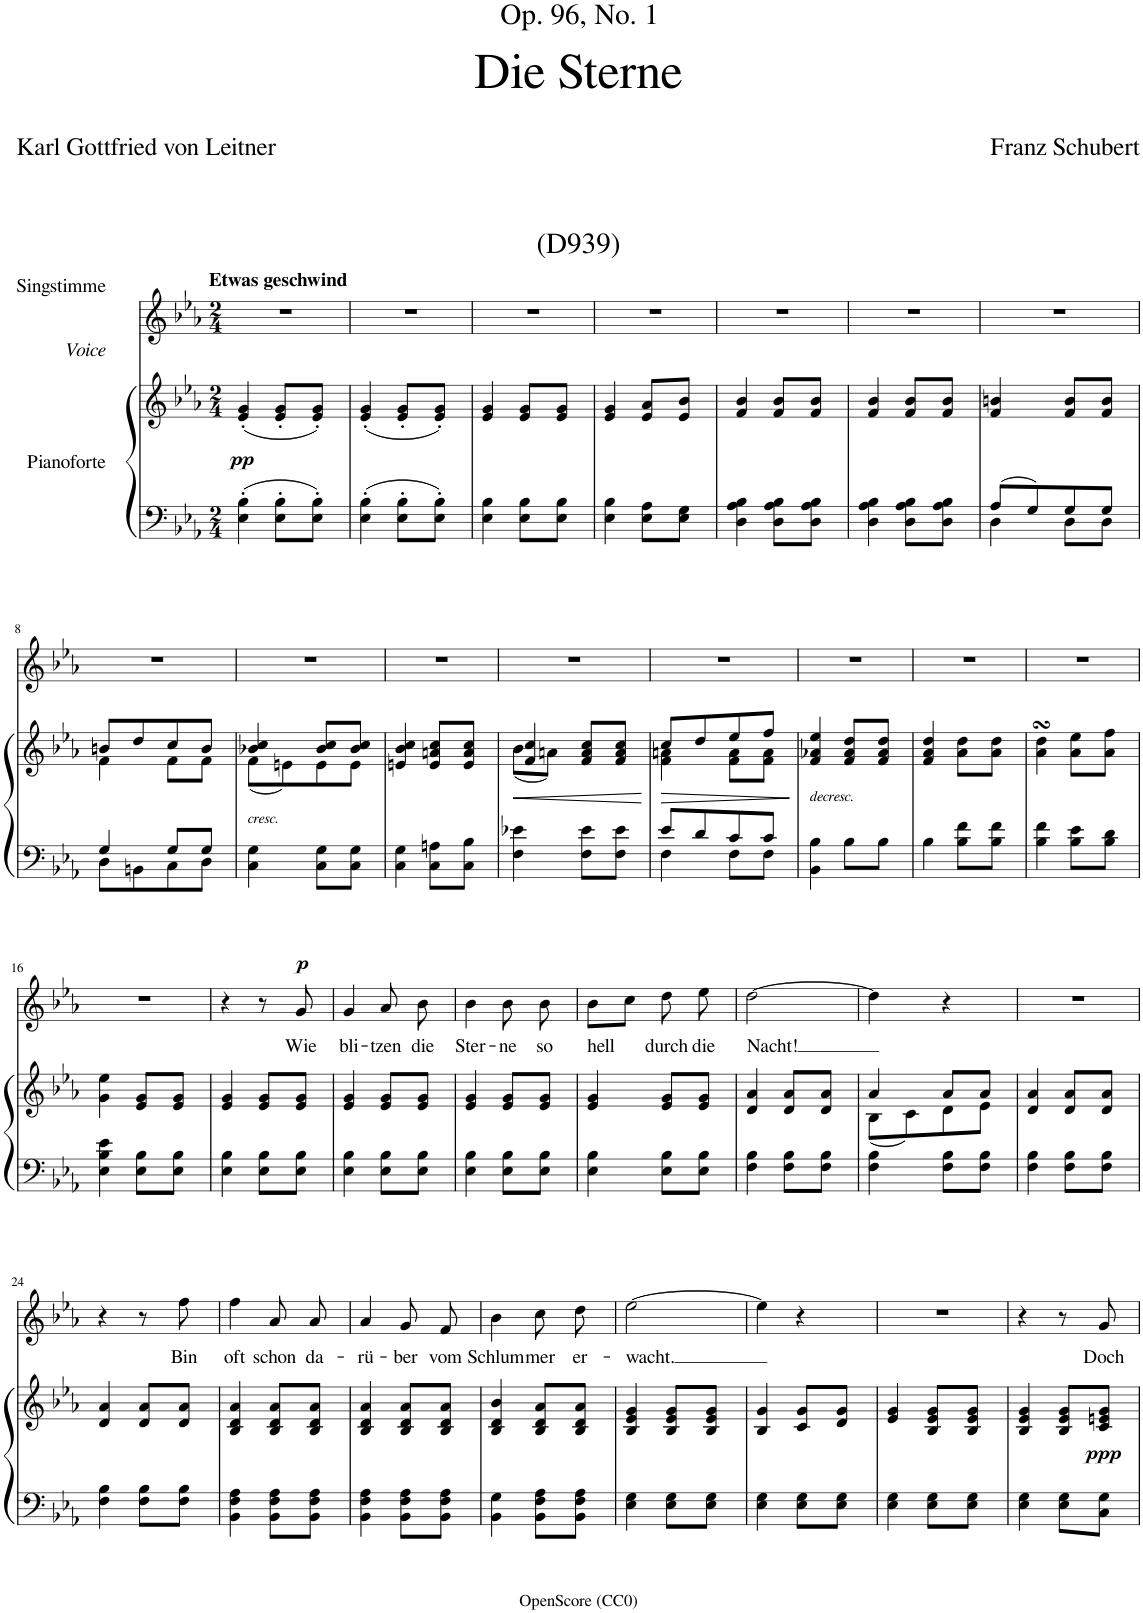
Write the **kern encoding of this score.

**kern	**kern	**dynam	**kern	**text	**dynam
*part2	*part2	*part2	*part1	*part1	*part1
*staff3	*staff2	*staff2/3	*staff1	*staff1	*staff1
*I"Pianoforte	*	*	*I"Singstimme                       Voice	*	*
*I'Pno	*	*	*	*	*
*clefF4	*clefG2	*	*clefG2	*	*
*k[b-e-a-]	*k[b-e-a-]	*	*k[b-e-a-]	*	*
*M2/4	*M2/4	*	*M2/4	*	*
=1	=1	=1	=1	=1	=1
!	!	!	!LO:TX:a:B:t=Etwas geschwind	!	!
!	!	!LO:DY:b	!	!	!
4E-\' 4B-\'	(4e-/' 4g/'	pp	2r	.	.
8E-\' 8B-\'L	8e-/' 8g/'L	.	.	.	.
8E-\' 8B-\'J	8e-/' 8g/'J)	.	.	.	.
=2	=2	=2	=2	=2	=2
4E-\' 4B-\'	(4e-/' 4g/'	.	2r	.	.
8E-\' 8B-\'L	8e-/' 8g/'L	.	.	.	.
8E-\' 8B-\'J	8e-/' 8g/'J)	.	.	.	.
=3	=3	=3	=3	=3	=3
4E-\ 4B-\	4e-/ 4g/	.	2r	.	.
8E-\ 8B-\L	8e-/ 8g/L	.	.	.	.
8E-\ 8B-\J	8e-/ 8g/J	.	.	.	.
=4	=4	=4	=4	=4	=4
4E-\ 4B-\	4e-/ 4g/	.	2r	.	.
8E-\ 8A-\L	8e-/ 8a-/L	.	.	.	.
8E-\ 8G\J	8e-/ 8b-/J	.	.	.	.
=5	=5	=5	=5	=5	=5
4D\ 4A-\ 4B-\	4f/ 4b-/	.	2r	.	.
8D\ 8A-\ 8B-\L	8f/ 8b-/L	.	.	.	.
8D\ 8A-\ 8B-\J	8f/ 8b-/J	.	.	.	.
=6	=6	=6	=6	=6	=6
4D\ 4A-\ 4B-\	4f/ 4b-/	.	2r	.	.
8D\ 8A-\ 8B-\L	8f/ 8b-/L	.	.	.	.
8D\ 8A-\ 8B-\J	8f/ 8b-/J	.	.	.	.
=7	=7	=7	=7	=7	=7
*^	*	*	*	*	*
8A-/L	4D\	4f/ 4bn/	.	2r	.	.
8G/	.	.	.	.	.	.
8G/	8D\L	8f/ 8b/L	.	.	.	.
8G/J	8D\J	8f/ 8b/J	.	.	.	.
!!LO:LB:g=z
=8	=8	=8	=8	=8	=8	=8
*	*	*^	*	*	*	*
4G/	8D\L	8bn/L	4f\	.	2r	.	.
.	8BBn\	8dd/	.	.	.	.	.
8G/L	8C\	8cc/	8f\L	.	.	.	.
8G/J	8D\J	8b/J	8f\J	.	.	.	.
=9	=9	=9	=9	=9	=9	=9	=9
!	!	!LO:TX:b:i:t=cresc.	!	!	!	!	!
*v	*v	*	*	*	*	*	*
4C\ 4G\	4b-X/ 4cc/	(8f\L	.	2r	.	.
.	.	8en\)	.	.	.	.
8C\ 8G\L	8b-/ 8cc/L	8e\	.	.	.	.
8C\ 8G\J	8b-/ 8cc/J	8e\J	.	.	.	.
*	*v	*v	*	*	*	*
=10	=10	=10	=10	=10	=10
4C\ 4G\	4en/ 4b-/ 4cc/	.	2r	.	.
8C\ 8An\L	8e/ 8an/ 8cc/L	.	.	.	.
8C\ 8B-\J	8e/ 8a/ 8cc/J	.	.	.	.
=11	=11	=11	=11	=11	=11
!	!	!LO:HP:b	!	!	!
*	*^	*	*	*	*
4F\ 4e-X\	4f/ 4cc/	(8b-\L	<	2r	.	.
.	.	8an\J)	.	.	.	.
8F\ 8e-\L	8f/ 8a/ 8cc/L	4ryy	.	.	.	.
8F\ 8e-\J	8f/ 8a/ 8cc/J	.	.	.	.	.
*	*v	*v	*	*	*	*
.	.	[	.	.	.
=12	=12	=12	=12	=12	=12
*^	*	*	*	*	*
!	!	!	!LO:HP:b	!	!	!
*	*	*^	*	*	*	*
8e-/L	4F\	8cc/L	4f\ 4an\	>	2r	.	.
8d/	.	8dd/	.	.	.	.	.
8c/	8F\L	8ee-/	8f\ 8a\L	.	.	.	.
8c/J	8F\J	8ff/J	8f\ 8a\J	.	.	.	.
*v	*v	*	*	*	*	*	*
*	*v	*v	*	*	*	*
.	.	]	.	.	.
=13	=13	=13	=13	=13	=13
!	!LO:TX:b:i:t=decresc.	!	!	!	!
4BB-\ 4B-\	4f/ 4a-X/ 4ee-/	.	2r	.	.
8B-\L	8f/ 8a-/ 8dd/L	.	.	.	.
8B-\J	8f/ 8a-/ 8dd/J	.	.	.	.
=14	=14	=14	=14	=14	=14
4B-\	4f/ 4a-/ 4dd/	.	2r	.	.
8B-\ 8f\L	8a-\ 8dd\L	.	.	.	.
8B-\ 8f\J	8a-\ 8dd\J	.	.	.	.
=15	=15	=15	=15	=15	=15
4B-\ 4f\	4a-\sSSS 4dd\sSSS	.	2r	.	.
8B-\ 8e-\L	8a-\ 8ee-\L	.	.	.	.
8B-\ 8d\J	8a-\ 8ff\J	.	.	.	.
!!LO:LB:g=z
=16	=16	=16	=16	=16	=16
4E-\ 4B-\ 4e-\	4g\ 4ee-\	.	2r	.	.
8E-\ 8B-\L	8e-/ 8g/L	.	.	.	.
8E-\ 8B-\J	8e-/ 8g/J	.	.	.	.
=17	=17	=17	=17	=17	=17
4E-\ 4B-\	4e-/ 4g/	.	4r	.	.
8E-\ 8B-\L	8e-/ 8g/L	.	8r	.	.
!	!	!	!	!LO:LY:b	!LO:DY:a
8E-\ 8B-\J	8e-/ 8g/J	.	8g/	Wie	p
=18	=18	=18	=18	=18	=18
!	!	!	!	!LO:LY:b	!
4E-\ 4B-\	4e-/ 4g/	.	4g/	bli-	.
!	!	!	!	!LO:LY:b	!
8E-\ 8B-\L	8e-/ 8g/L	.	8a-/	-tzen	.
!	!	!	!	!LO:LY:b	!
8E-\ 8B-\J	8e-/ 8g/J	.	8b-\	die	.
=19	=19	=19	=19	=19	=19
!	!	!	!	!LO:LY:b	!
4E-\ 4B-\	4e-/ 4g/	.	4b-\	Ster-	.
!	!	!	!	!LO:LY:b	!
8E-\ 8B-\L	8e-/ 8g/L	.	8b-\	-ne	.
!	!	!	!	!LO:LY:b	!
8E-\ 8B-\J	8e-/ 8g/J	.	8b-\	so	.
=20	=20	=20	=20	=20	=20
!	!	!	!	!LO:LY:b	!
4E-\ 4B-\	4e-/ 4g/	.	8b-\L	hell	.
.	.	.	8cc\J	.	.
!	!	!	!	!LO:LY:b	!
8E-\ 8B-\L	8e-/ 8g/L	.	8dd\	durch	.
!	!	!	!	!LO:LY:b	!
8E-\ 8B-\J	8e-/ 8g/J	.	8ee-\	die	.
=21	=21	=21	=21	=21	=21
!	!	!	!	!LO:LY:b	!
4F\ 4B-\	4d/ 4a-/	.	[2dd\	-Nacht!	.
8F\ 8B-\L	8d/ 8a-/L	.	.	.	.
8F\ 8B-\J	8d/ 8a-/J	.	.	.	.
=22	=22	=22	=22	=22	=22
*	*^	*	*	*	*
4F\ 4B-\	4a-/	(8B-\L	.	4dd\]	.	.
.	.	8c\)	.	.	.	.
8F\ 8B-\L	8a-/L	8d\	.	4r	.	.
8F\ 8B-\J	8a-/J	8e-\J	.	.	.	.
*	*v	*v	*	*	*	*
=23	=23	=23	=23	=23	=23
4F\ 4B-\	4d/ 4a-/	.	2r	.	.
8F\ 8B-\L	8d/ 8a-/L	.	.	.	.
8F\ 8B-\J	8d/ 8a-/J	.	.	.	.
!!LO:LB:g=z
=24	=24	=24	=24	=24	=24
4F\ 4B-\	4d/ 4a-/	.	4r	.	.
8F\ 8B-\L	8d/ 8a-/L	.	8r	.	.
!	!	!	!	!LO:LY:b	!
8F\ 8B-\J	8d/ 8a-/J	.	8ff\	Bin	.
=25	=25	=25	=25	=25	=25
!	!	!	!	!LO:LY:b	!
4BB-\ 4F\ 4A-\	4B-/ 4d/ 4a-/	.	4ff\	oft	.
!	!	!	!	!LO:LY:b	!
8BB-\ 8F\ 8A-\L	8B-/ 8d/ 8a-/L	.	8a-/	schon	.
!	!	!	!	!LO:LY:b	!
8BB-\ 8F\ 8A-\J	8B-/ 8d/ 8a-/J	.	8a-/	da-	.
=26	=26	=26	=26	=26	=26
!	!	!	!	!LO:LY:b	!
4BB-\ 4F\ 4A-\	4B-/ 4d/ 4a-/	.	4a-/	-rü-	.
!	!	!	!	!LO:LY:b	!
8BB-\ 8F\ 8A-\L	8B-/ 8d/ 8a-/L	.	8g/	-ber	.
!	!	!	!	!LO:LY:b	!
8BB-\ 8F\ 8A-\J	8B-/ 8d/ 8a-/J	.	8f/	vom	.
=27	=27	=27	=27	=27	=27
!	!	!	!	!LO:LY:b	!
4BB-\ 4G\	4B-/ 4d/ 4b-/	.	4b-\	Schlum-	.
!	!	!	!	!LO:LY:b	!
8BB-\ 8F\ 8A-\L	8B-/ 8d/ 8a-/L	.	8cc\	-mer	.
!	!	!	!	!LO:LY:b	!
8BB-\ 8F\ 8A-\J	8B-/ 8d/ 8a-/J	.	8dd\	er-	.
=28	=28	=28	=28	=28	=28
!	!	!	!	!LO:LY:b	!
4E-\ 4G\	4B-/ 4e-/ 4g/	.	[2ee-\	-wacht.	.
8E-\ 8G\L	8B-/ 8e-/ 8g/L	.	.	.	.
8E-\ 8G\J	8B-/ 8e-/ 8g/J	.	.	.	.
=29	=29	=29	=29	=29	=29
4E-\ 4G\	4B-/ 4g/	.	4ee-\]	.	.
8E-\ 8G\L	8c/ 8g/L	.	4r	.	.
8E-\ 8G\J	8d/ 8g/J	.	.	.	.
=30	=30	=30	=30	=30	=30
4E-\ 4G\	4e-/ 4g/	.	2r	.	.
8E-\ 8G\L	8B-/ 8e-/ 8g/L	.	.	.	.
8E-\ 8G\J	8B-/ 8e-/ 8g/J	.	.	.	.
=31	=31	=31	=31	=31	=31
4E-\ 4G\	4B-/ 4e-/ 4g/	.	4r	.	.
8E-\ 8G\L	8B-/ 8e-/ 8g/L	.	8r	.	.
!	!	!LO:DY:b	!	!LO:LY:b	!
8C\ 8G\J	8c/ 8en/ 8g/J	ppp	8g/	Doch	.
=	=	=	=	=	=
*-	*-	*-	*-	*-	*-
